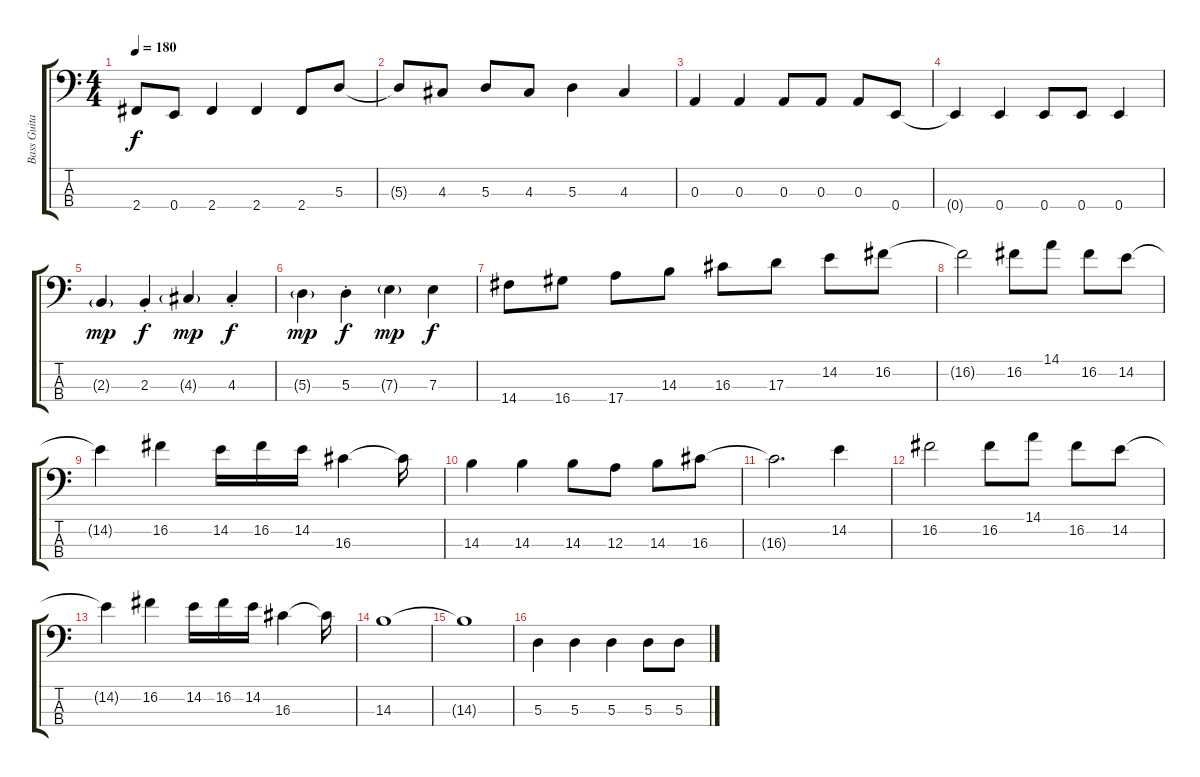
\track ("Bass Guitar" "Bass Guita") {instrument electricbasspick}
\staff {score tabs}
\tuning (G2 D2 A1 E1) {hide}
\ts (4 4)
\tempo 180
\clef f4
\ks c
2.4.8{dy f} 0.4.8 2.4.4 2.4.4 2.4.8 5.3.8 |
5.3{t}.8 4.3.8 5.3.8 4.3.8 5.3.4 4.3.4 |
0.3.4 0.3.4 0.3.8 0.3.8 0.3.8 0.4.8 |
0.4{t}.4 0.4.4 0.4.8 0.4.8 0.4.4 |
2.3{g}.4{dy mp} 2.3{st}.4{dy f} 4.3{g}.4{dy mp} 4.3{st}.4{dy f} |
5.3{g}.4{dy mp} 5.3{st}.4{dy f} 7.3{g}.4{dy mp} 7.3.4{dy f} |
14.4.8{volume 16 instrument distortionguitar} 16.4.8 17.4.8 14.3.8 16.3.8 17.3.8 14.2.8 16.2.8 |
16.2{t}.2 16.2.8 14.1.8 16.2.8 14.2.8 |
14.2{t}.4 16.2.4 14.2.16 16.2.16 14.2.16 16.3.4 16.3{t}.16 |
14.3.4 14.3.4 14.3.8 12.3.8 14.3.8 16.3.8 |
16.3{t}.2{d} 14.2.4 |
16.2.2 16.2.8 14.1.8 16.2.8 14.2.8 |
14.2{t}.4 16.2.4 14.2.16 16.2.16 14.2.16 16.3.4 16.3{t}.16 |
14.3.1 |
14.3{t}.1{instrument electricbasspick} |
5.3.4 5.3.4 5.3.4 5.3.8 5.3.8
